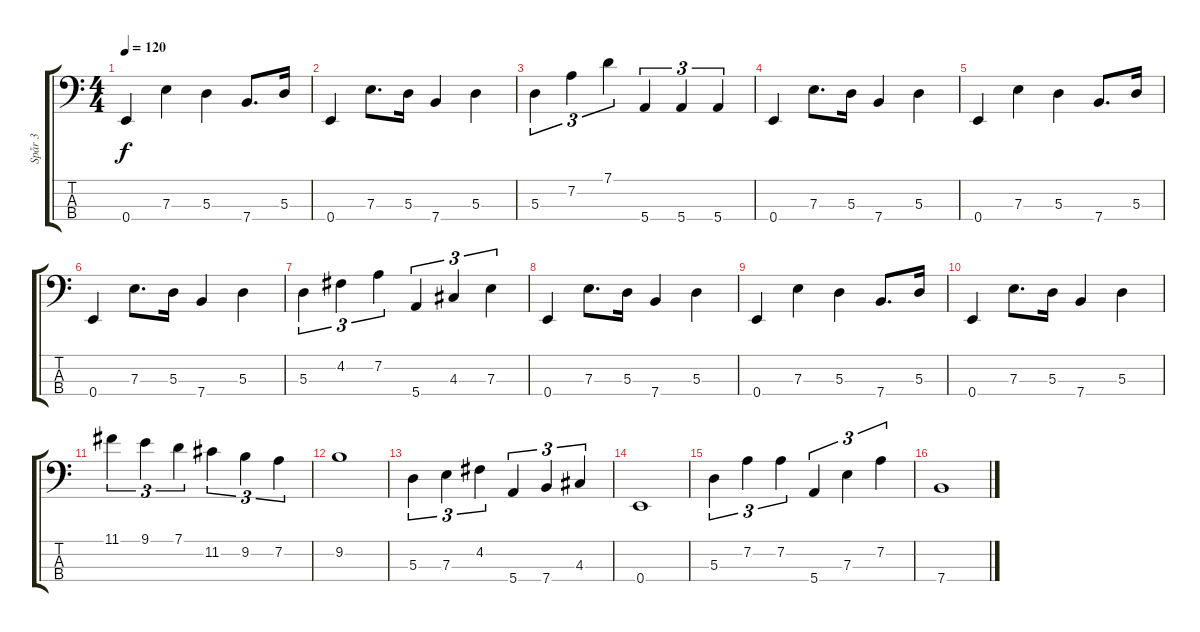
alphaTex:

\track ("Spår 3" "Spår 3") {instrument electricbassfinger}
\staff {score tabs}
\tuning (G2 D2 A1 E1) {hide}
\ts (4 4)
\tempo 120
\clef f4
\ks c
0.4.4{dy f} 7.3.4 5.3.4 7.4.8{d} 5.3.16 |
0.4.4 7.3.8{d} 5.3.16 7.4.4 5.3.4 |
5.3.4{tu (3 2)} 7.2.4{tu (3 2)} 7.1.4{tu (3 2)} 5.4.4{tu (3 2)} 5.4.4{tu (3 2)} 5.4.4{tu (3 2)} |
0.4.4 7.3.8{d} 5.3.16 7.4.4 5.3.4 |
0.4.4 7.3.4 5.3.4 7.4.8{d} 5.3.16 |
0.4.4 7.3.8{d} 5.3.16 7.4.4 5.3.4 |
5.3.4{tu (3 2)} 4.2.4{tu (3 2)} 7.2.4{tu (3 2)} 5.4.4{tu (3 2)} 4.3.4{tu (3 2)} 7.3.4{tu (3 2)} |
0.4.4 7.3.8{d} 5.3.16 7.4.4 5.3.4 |
0.4.4 7.3.4 5.3.4 7.4.8{d} 5.3.16 |
0.4.4 7.3.8{d} 5.3.16 7.4.4 5.3.4 |
11.1.4{tu (3 2)} 9.1.4{tu (3 2)} 7.1.4{tu (3 2)} 11.2.4{tu (3 2)} 9.2.4{tu (3 2)} 7.2.4{tu (3 2)} |
9.2.1 |
5.3.4{tu (3 2)} 7.3.4{tu (3 2)} 4.2.4{tu (3 2)} 5.4.4{tu (3 2)} 7.4.4{tu (3 2)} 4.3.4{tu (3 2)} |
0.4.1 |
5.3.4{tu (3 2)} 7.2.4{tu (3 2)} 7.2.4{tu (3 2)} 5.4.4{tu (3 2)} 7.3.4{tu (3 2)} 7.2.4{tu (3 2)} |
7.4.1
